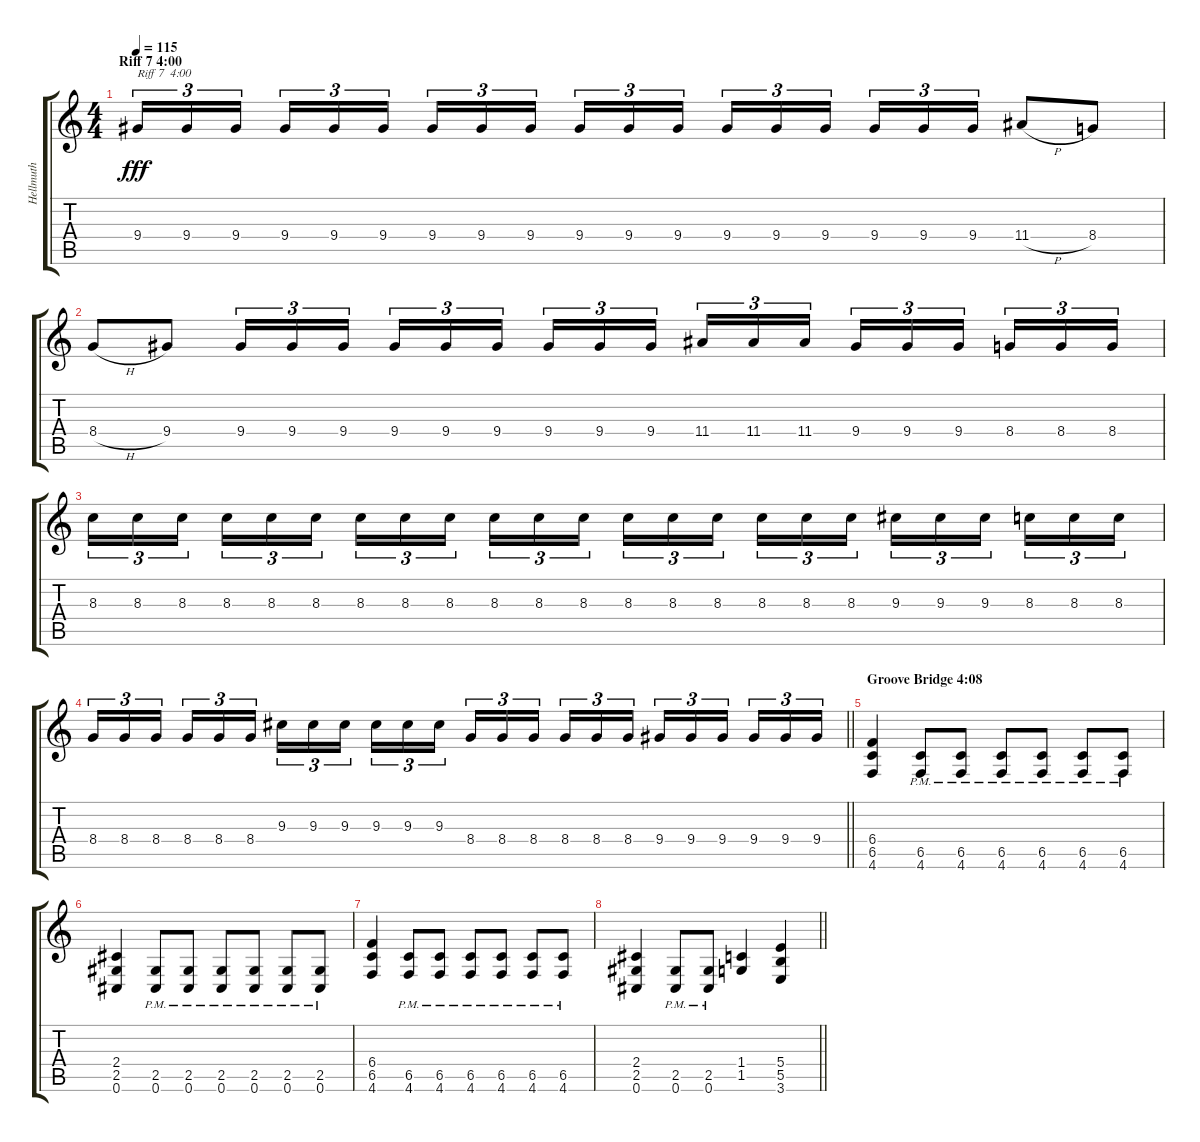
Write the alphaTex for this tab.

\track ("Hellmuth" "Hellmuth") {instrument overdrivenguitar}
\staff {score tabs}
\tuning (Db4 Ab3 E3 B2 Gb2 Db2) {hide}
\ts (4 4)
\section ("" "Riff 7 4:00")
\tempo 115
\clef g2
\ks c
9.4.16{tu (3 2) txt "Riff 7  4:00" dy fff} 9.4.16{tu (3 2)} 9.4.16{tu (3 2) beam splitsecondary} 9.4.16{tu (3 2)} 9.4.16{tu (3 2)} 9.4.16{tu (3 2)} 9.4.16{tu (3 2)} 9.4.16{tu (3 2)} 9.4.16{tu (3 2) beam splitsecondary} 9.4.16{tu (3 2)} 9.4.16{tu (3 2)} 9.4.16{tu (3 2)} 9.4.16{tu (3 2)} 9.4.16{tu (3 2)} 9.4.16{tu (3 2) beam splitsecondary} 9.4.16{tu (3 2)} 9.4.16{tu (3 2)} 9.4.16{tu (3 2)} 11.4{h}.8 8.4.8 |
8.4{h}.8 9.4.8 9.4.16{tu (3 2)} 9.4.16{tu (3 2)} 9.4.16{tu (3 2) beam splitsecondary} 9.4.16{tu (3 2)} 9.4.16{tu (3 2)} 9.4.16{tu (3 2)} 9.4.16{tu (3 2)} 9.4.16{tu (3 2)} 9.4.16{tu (3 2) beam splitsecondary} 11.4.16{tu (3 2)} 11.4.16{tu (3 2)} 11.4.16{tu (3 2)} 9.4.16{tu (3 2)} 9.4.16{tu (3 2)} 9.4.16{tu (3 2) beam splitsecondary} 8.4.16{tu (3 2)} 8.4.16{tu (3 2)} 8.4.16{tu (3 2)} |
8.3.16{tu (3 2)} 8.3.16{tu (3 2)} 8.3.16{tu (3 2) beam splitsecondary} 8.3.16{tu (3 2)} 8.3.16{tu (3 2)} 8.3.16{tu (3 2)} 8.3.16{tu (3 2)} 8.3.16{tu (3 2)} 8.3.16{tu (3 2) beam splitsecondary} 8.3.16{tu (3 2)} 8.3.16{tu (3 2)} 8.3.16{tu (3 2)} 8.3.16{tu (3 2)} 8.3.16{tu (3 2)} 8.3.16{tu (3 2) beam splitsecondary} 8.3.16{tu (3 2)} 8.3.16{tu (3 2)} 8.3.16{tu (3 2)} 9.3.16{tu (3 2)} 9.3.16{tu (3 2)} 9.3.16{tu (3 2) beam splitsecondary} 8.3.16{tu (3 2)} 8.3.16{tu (3 2)} 8.3.16{tu (3 2)} |
\barLineRight lightlight
8.4.16{tu (3 2)} 8.4.16{tu (3 2)} 8.4.16{tu (3 2) beam splitsecondary} 8.4.16{tu (3 2)} 8.4.16{tu (3 2)} 8.4.16{tu (3 2)} 9.3.16{tu (3 2)} 9.3.16{tu (3 2)} 9.3.16{tu (3 2) beam splitsecondary} 9.3.16{tu (3 2)} 9.3.16{tu (3 2)} 9.3.16{tu (3 2)} 8.4.16{tu (3 2)} 8.4.16{tu (3 2)} 8.4.16{tu (3 2) beam splitsecondary} 8.4.16{tu (3 2)} 8.4.16{tu (3 2)} 8.4.16{tu (3 2)} 9.4.16{tu (3 2)} 9.4.16{tu (3 2)} 9.4.16{tu (3 2) beam splitsecondary} 9.4.16{tu (3 2)} 9.4.16{tu (3 2)} 9.4.16{tu (3 2)} |
\section ("" "Groove Bridge 4:08")
(6.4 6.5 4.6).4 (6.5{pm} 4.6{pm}).8 (6.5{pm} 4.6{pm}).8 (6.5{pm} 4.6{pm}).8 (6.5{pm} 4.6{pm}).8 (6.5{pm} 4.6{pm}).8 (6.5{pm} 4.6{pm}).8 |
(2.4 2.5 0.6).4 (2.5{pm} 0.6{pm}).8 (2.5{pm} 0.6{pm}).8 (2.5{pm} 0.6{pm}).8 (2.5{pm} 0.6{pm}).8 (2.5{pm} 0.6{pm}).8 (2.5{pm} 0.6{pm}).8 |
(6.4 6.5 4.6).4 (6.5{pm} 4.6{pm}).8 (6.5{pm} 4.6{pm}).8 (6.5{pm} 4.6{pm}).8 (6.5{pm} 4.6{pm}).8 (6.5{pm} 4.6{pm}).8 (6.5{pm} 4.6{pm}).8 |
\barLineRight lightlight
(2.4 2.5 0.6).4 (2.5{pm} 0.6{pm}).8 (2.5{pm} 0.6{pm}).8 (1.4 1.5).4 (5.4 5.5 3.6).4
